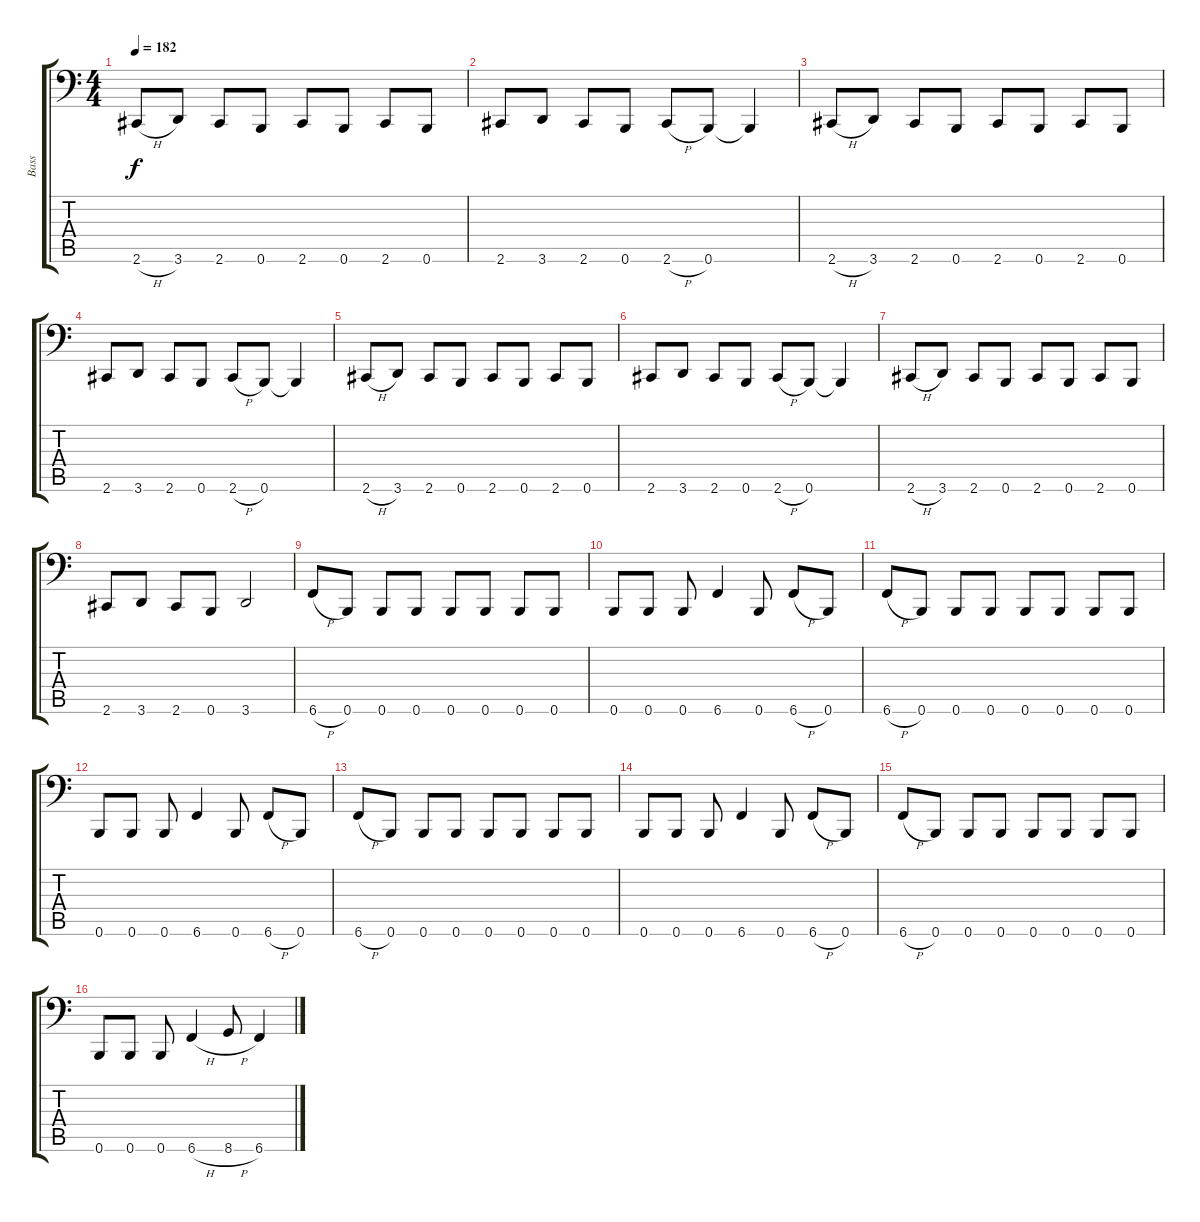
\track ("Bass" "Bass") {instrument electricbasspick}
\staff {score tabs}
\tuning (Db3 Ab2 E2 B1 Gb1 B0) {hide}
\ts (4 4)
\tempo 182
\clef f4
\ks c
2.6{h}.8{dy f} 3.6.8 2.6.8 0.6.8 2.6.8 0.6.8 2.6.8 0.6.8 |
2.6.8 3.6.8 2.6.8 0.6.8 2.6{h}.8 0.6.8 0.6{t}.4 |
2.6{h}.8 3.6.8 2.6.8 0.6.8 2.6.8 0.6.8 2.6.8 0.6.8 |
2.6.8 3.6.8 2.6.8 0.6.8 2.6{h}.8 0.6.8 0.6{t}.4 |
2.6{h}.8 3.6.8 2.6.8 0.6.8 2.6.8 0.6.8 2.6.8 0.6.8 |
2.6.8 3.6.8 2.6.8 0.6.8 2.6{h}.8 0.6.8 0.6{t}.4 |
2.6{h}.8 3.6.8 2.6.8 0.6.8 2.6.8 0.6.8 2.6.8 0.6.8 |
2.6.8 3.6.8 2.6.8 0.6.8 3.6.2 |
6.6{h}.8 0.6.8 0.6.8 0.6.8 0.6.8 0.6.8 0.6.8 0.6.8 |
0.6.8 0.6.8 0.6.8 6.6.4 0.6.8 6.6{h}.8 0.6.8 |
6.6{h}.8 0.6.8 0.6.8 0.6.8 0.6.8 0.6.8 0.6.8 0.6.8 |
0.6.8 0.6.8 0.6.8 6.6.4 0.6.8 6.6{h}.8 0.6.8 |
6.6{h}.8 0.6.8 0.6.8 0.6.8 0.6.8 0.6.8 0.6.8 0.6.8 |
0.6.8 0.6.8 0.6.8 6.6.4 0.6.8 6.6{h}.8 0.6.8 |
6.6{h}.8 0.6.8 0.6.8 0.6.8 0.6.8 0.6.8 0.6.8 0.6.8 |
0.6.8 0.6.8 0.6.8 6.6{h}.4 8.6{h}.8 6.6.4
